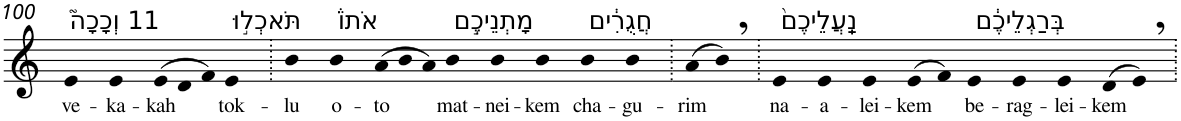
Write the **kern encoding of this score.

**kern	**text
*part1	*part1
*staff1	*staff1
*I"Piano	*
*I'Pno	*
!!LO:PB:g=z
*clefG2	*
*k[]	*
=100	=100
!LO:TX:a:t=11 וְכָכָה֮	!
!	!LO:LY:b
4e	ve-
!	!LO:LY:b
4e	-ka-
!	!LO:LY:b
(>12e	-kah
12d	.
12f)	.
!LO:TX:a:t=תֹּאכְל֣וּ	!
!	!LO:LY:b
4e	tok-
=101.	=101.
!	!LO:LY:b
4b	-lu
!LO:TX:a:t=אֹתוֹ֒	!
!	!LO:LY:b
4b	o-
!	!LO:LY:b
(>12a	-to
12b	.
12a)	.
!LO:TX:a:t=מָתְנֵיכֶ֣ם	!
!	!LO:LY:b
4b	mat-
!	!LO:LY:b
4b	-nei-
!	!LO:LY:b
4b	-kem
!LO:TX:a:t=חֲגֻרִ֔ים	!
!	!LO:LY:b
4b	cha-
!	!LO:LY:b
4b	-gu-
=102.	=102.
!	!LO:LY:b
(>8a	-rim
8b,)	.
=103.	=103.
!LO:TX:a:t=נַֽעֲלֵיכֶם֙	!
!	!LO:LY:b
4e	na-
!	!LO:LY:b
4e	-a-
!	!LO:LY:b
4e	-lei-
!	!LO:LY:b
(>8e	-kem
8f)	.
!LO:TX:a:t=בְּרַגְלֵיכֶ֔ם	!
!	!LO:LY:b
4e	be-
!	!LO:LY:b
4e	-rag-
!	!LO:LY:b
4e	-lei-
!	!LO:LY:b
(>8d	-kem
8e,)	.
=.	=.
*-	*-
